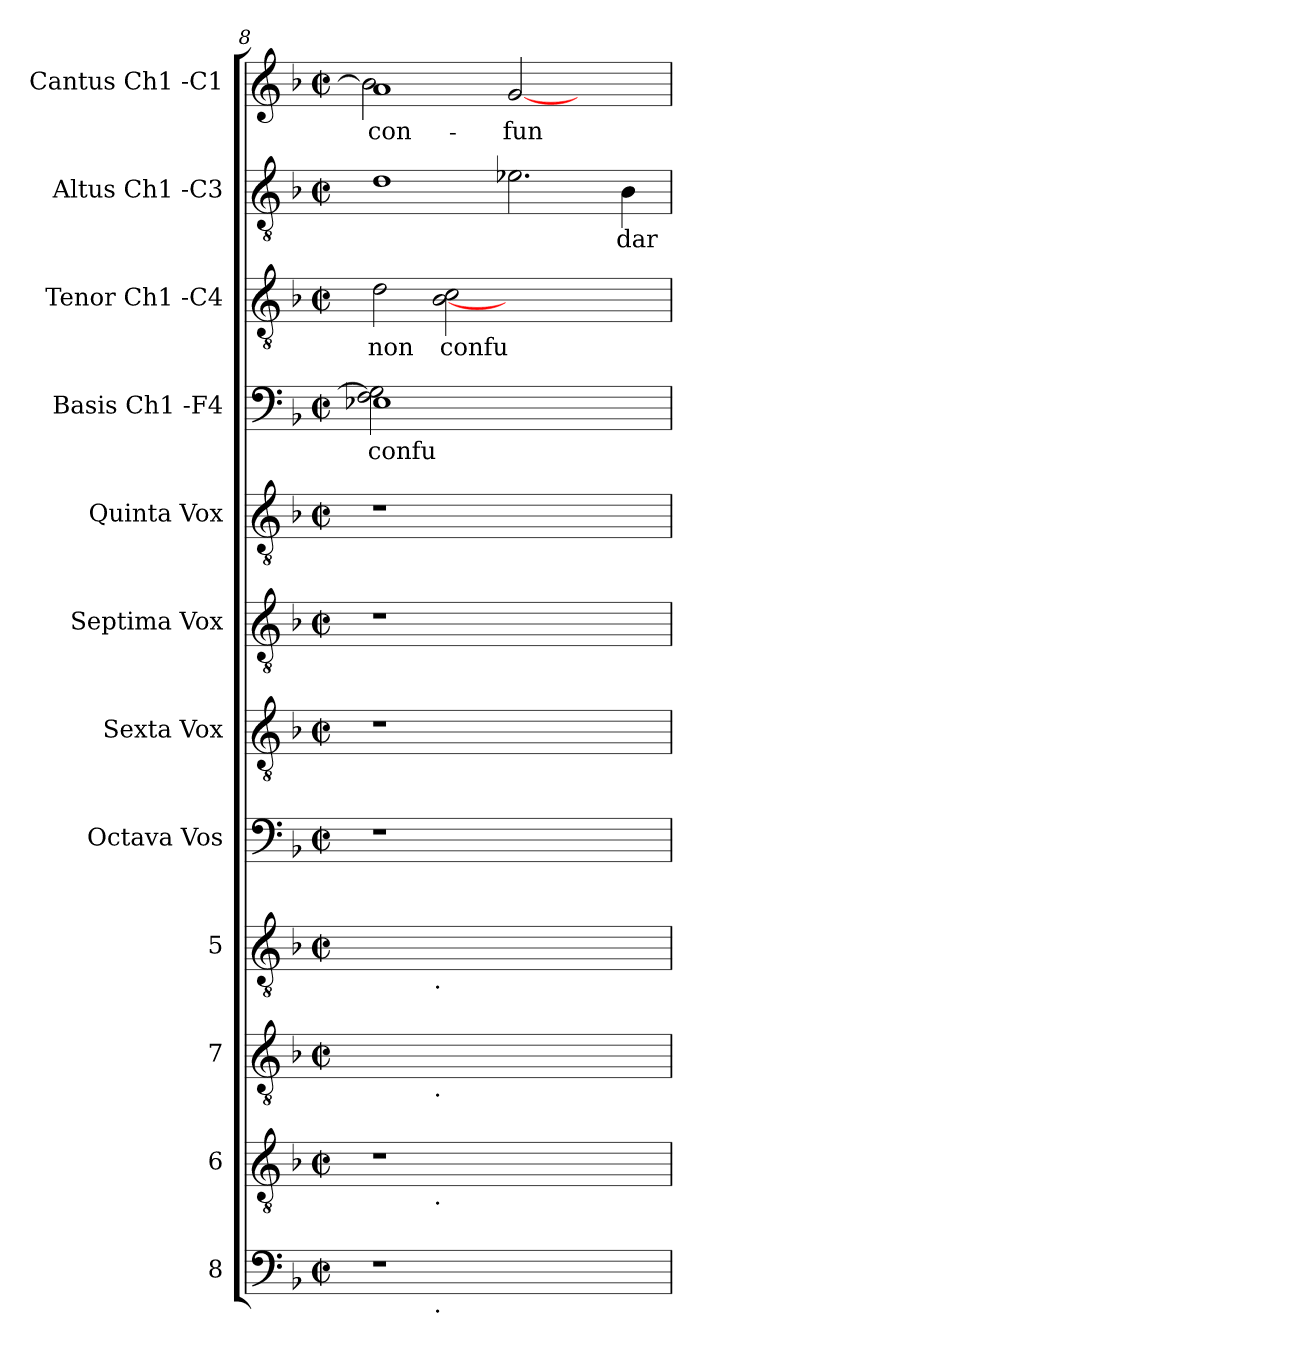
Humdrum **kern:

**kern	**kern	**kern	**kern	**kern	**kern	**kern	**kern	**kern	**text	**kern	**text	**kern	**text	**kern	**text
*part12	*part11	*part10	*part9	*part8	*part7	*part6	*part5	*part4	*part4	*part3	*part3	*part2	*part2	*part1	*part1
*staff12	*staff11	*staff10	*staff9	*staff8	*staff7	*staff6	*staff5	*staff4	*staff4	*staff3	*staff3	*staff2	*staff2	*staff1	*staff1
*I"8	*I"6	*I"7	*I"5	*I"Octava  Vos	*I"Sexta  Vox	*I"Septima  Vox	*I"Quinta  Vox	*I"Basis  Ch1 -F4	*	*I"Tenor  Ch1 -C4	*	*I"Altus  Ch1 -C3	*	*I"Cantus  Ch1 -C1	*
*	*	*	*	*	*	*	*	*I'B	*	*I'T	*	*I'A	*	*I'C	*
*clefF4	*clefGv2	*clefGv2	*clefGv2	*clefF4	*clefGv2	*clefGv2	*clefGv2	*clefF4	*	*clefGv2	*	*clefGv2	*	*clefG2	*
*k[b-]	*k[b-]	*k[b-]	*k[b-]	*k[b-]	*k[b-]	*k[b-]	*k[b-]	*k[b-]	*	*k[b-]	*	*k[b-]	*	*k[b-]	*
*F:	*F:	*F:	*F:	*F:	*F:	*F:	*F:	*F:	*	*F:	*	*F:	*	*F:	*
*M2/2	*M2/2	*M2/2	*M2/2	*M2/2	*M2/2	*M2/2	*M2/2	*M2/2	*	*M2/2	*	*M2/2	*	*M2/2	*
*met(c|)	*met(c|)	*met(c|)	*met(c|)	*met(c|)	*met(c|)	*met(c|)	*met(c|)	*met(c|)	*	*met(c|)	*	*met(c|)	*	*met(c|)	*
=8	=8	=8	=8	=8	=8	=8	=8	=8	=8	=8	=8	=8	=8	=8	=8
*	*	*	*	*	*	*	*	*^	*	*	*	*	*	*	*
!	!	!	!	!	!	!	!	!	!	!LO:LY:b:cj	!	!LO:LY:b:cj	!	!	!	!LO:LY:b:cj
*^	*^	*	*	*	*	*	*	*	*	*	*	*	*	*	*^	*
1r	4...ryy	1r	4...ryy	4...ryy	4...ryy	1r	1r	1r	1r	1E-X	2G\] 2F\	confu-	2d\	non	1d	.	1a	2b-\]	con-
!	!	!	!	!	!LO:TX:b:t=.	!	!	!	!	!	!	!	!	!	!	!	!	!	!
!	!	!	!	!LO:TX:b:t=.	!	!	!	!	!	!	!	!	!	!	!	!	!	!	!
!	!	!	!LO:TX:b:t=.	!	!	!	!	!	!	!	!	!	!	!	!	!	!	!	!
!	!LO:TX:b:t=.	!	!	!	!	!	!	!	!	!	!	!	!	!	!	!	!	!	!
.	1ryy	.	1ryy	1ryy	1ryy	.	.	.	.	.	.	.	.	.	.	.	.	.	.
!	!	!	!	!	!	!	!	!	!	!	!	!	!	!LO:LY:b:cj	!	!	!	!	!
.	.	.	.	.	.	.	.	.	.	.	1ryy	.	2c\ [>2B-\	confu-	.	.	.	2ryy	.
!	!	!	!	!	!	!	!	!	!	!	!	!	!	!	!	!	!	!	!LO:LY:b:cj
1ryy	.	1ryy	.	.	.	1ryy	1ryy	1ryy	1ryy	1ryy	.	.	1ryy	.	2.e-X\	.	[<2g/	1ryy	-fun-
.	2ryy	.	2ryy	2ryy	2ryy	.	.	.	.	.	.	.	.	.	.	.	.	.	.
.	.	.	.	.	.	.	.	.	.	.	2ryy	.	.	.	.	.	2ryy	.	.
!	!	!	!	!	!	!	!	!	!	!	!	!	!	!	!	!LO:LY:b:cj	!	!	!
.	.	.	.	.	.	.	.	.	.	.	.	.	.	.	4B-\	dar	.	.	.
.	32ryy	.	32ryy	32ryy	32ryy	.	.	.	.	.	.	.	.	.	.	.	.	.	.
*v	*v	*	*	*	*	*	*	*	*	*v	*v	*	*	*	*	*	*v	*v	*
*	*v	*v	*	*	*	*	*	*	*	*	*	*	*	*	*	*
=	=	=	=	=	=	=	=	=	=	=	=	=	=	=	=
*-	*-	*-	*-	*-	*-	*-	*-	*-	*-	*-	*-	*-	*-	*-	*-
